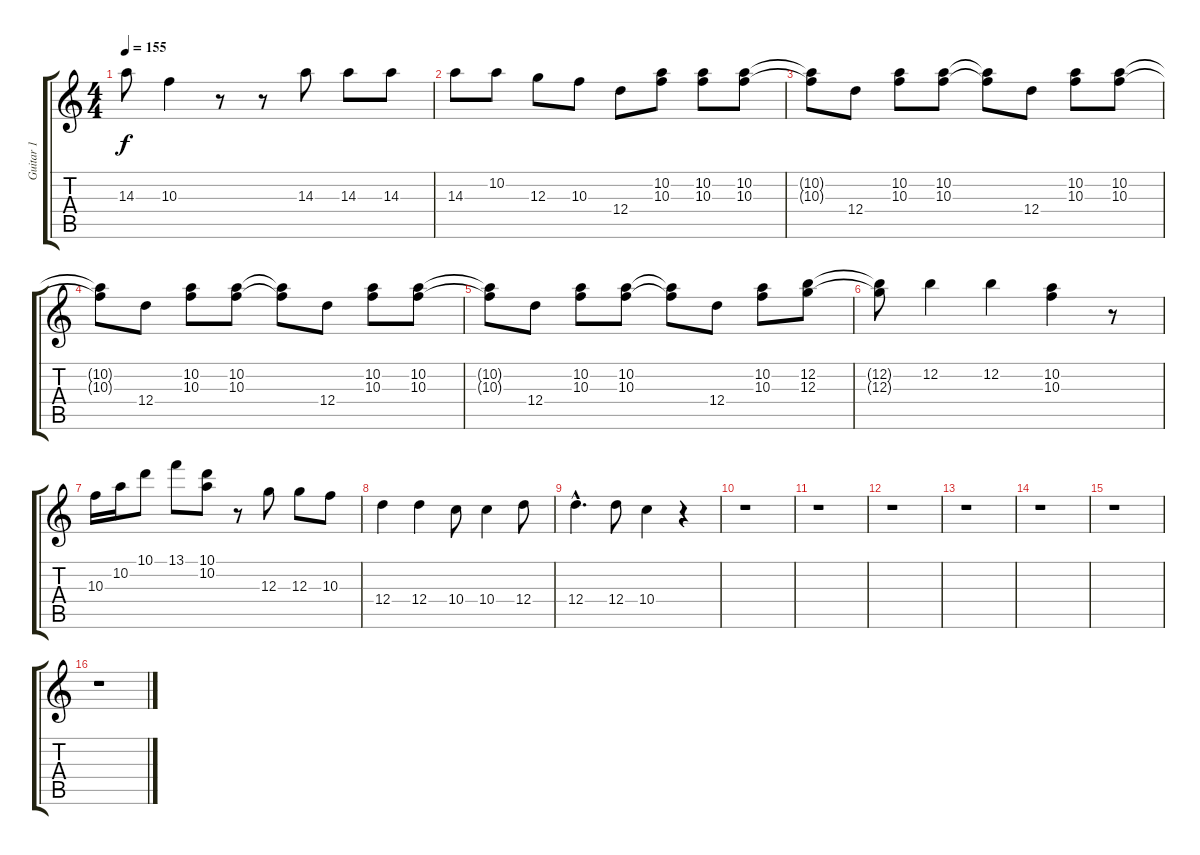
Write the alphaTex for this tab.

\track ("Guitar 1" "Guitar 1") {instrument electricguitarclean}
\staff {score tabs}
\tuning (E4 B3 G3 D3 A2 E2) {hide}
\ts (4 4)
\tempo 155
\clef g2
\ks c
14.3.8{dy f} 10.3.4 r.8 r.8 14.3.8 14.3.8 14.3.8 |
14.3.8 10.2.8 12.3.8 10.3.8 12.4.8 (10.2 10.3).8 (10.2 10.3).8 (10.2 10.3).8 |
(10.2{t} 10.3{t}).8 12.4.8 (10.2 10.3).8 (10.2 10.3).8 (10.2{t} 10.3{t}).8 12.4.8 (10.2 10.3).8 (10.2 10.3).8 |
(10.2{t} 10.3{t}).8 12.4.8 (10.2 10.3).8 (10.2 10.3).8 (10.2{t} 10.3{t}).8 12.4.8 (10.2 10.3).8 (10.2 10.3).8 |
(10.2{t} 10.3{t}).8 12.4.8 (10.2 10.3).8 (10.2 10.3).8 (10.2{t} 10.3{t}).8 12.4.8 (10.2 10.3).8 (12.2 12.3).8 |
(12.2{t} 12.3{t}).8 12.2.4 12.2.4 (10.2 10.3).4 r.8 |
10.3.16 10.2.16 10.1.8 13.1.8 (10.1 10.2).8 r.8 12.3.8 12.3.8 10.3.8 |
12.4.4 12.4.4 10.4.8 10.4.4 12.4.8 |
12.4{hac}.4{d} 12.4.8 10.4.4 r.4 |
r.1 |
r.1 |
r.1 |
r.1 |
r.1 |
r.1 |
r.1
